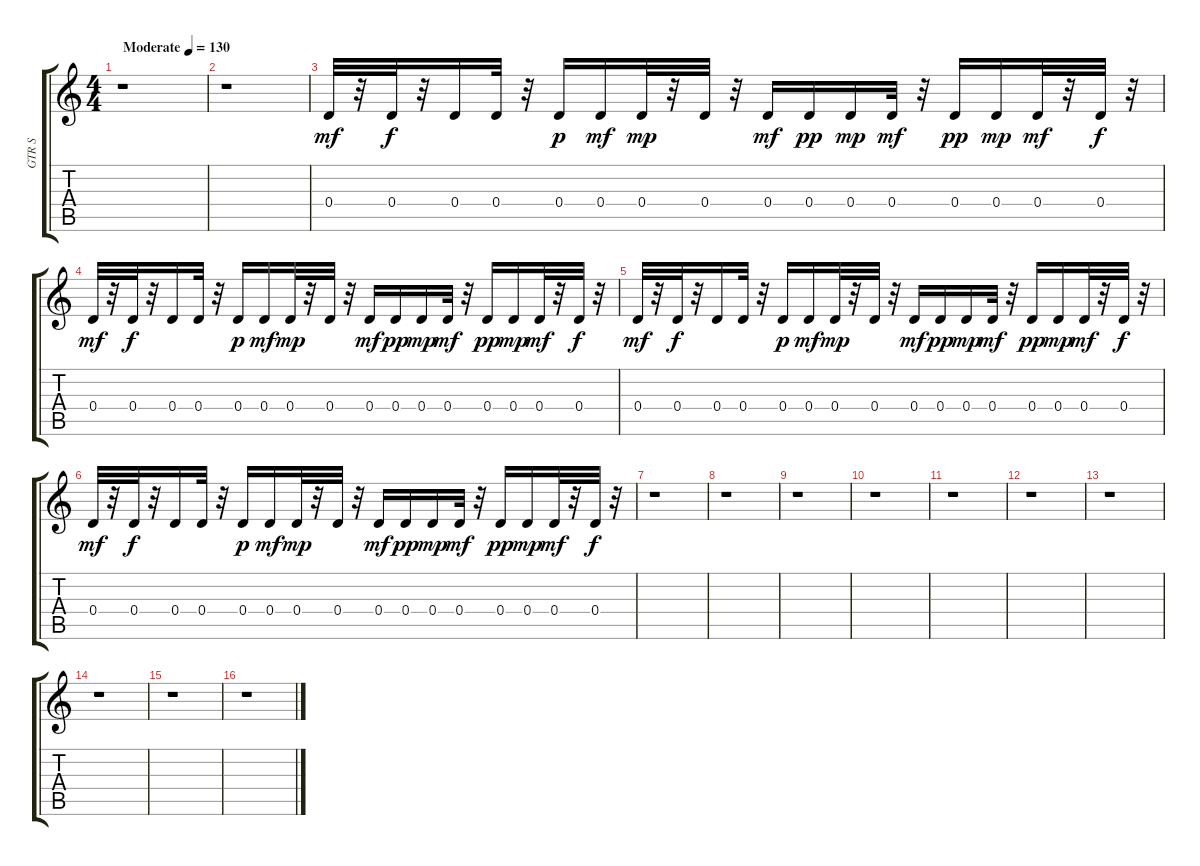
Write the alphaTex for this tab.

\track ("GTR S" "GTR S") {instrument distortionguitar}
\staff {score tabs}
\tuning (E4 B3 G3 D3 A2 E2) {hide}
\ts (4 4)
\tempo (130 "Moderate")
\clef g2
\ks c
r.1{dy mf instrument distortionguitar} |
r.1 |
0.4.32 r.32 0.4.32{dy f} r.32 0.4.16 0.4.32 r.32 0.4.16{dy p} 0.4.16{dy mf} 0.4.32{dy mp} r.32 0.4.32 r.32 0.4.16{dy mf} 0.4.16{dy pp} 0.4.16{dy mp} 0.4.32{dy mf} r.32 0.4.16{dy pp} 0.4.16{dy mp} 0.4.32{dy mf} r.32 0.4.32{dy f} r.32 |
0.4.32{dy mf} r.32 0.4.32{dy f} r.32 0.4.16 0.4.32 r.32 0.4.16{dy p} 0.4.16{dy mf} 0.4.32{dy mp} r.32 0.4.32 r.32 0.4.16{dy mf} 0.4.16{dy pp} 0.4.16{dy mp} 0.4.32{dy mf} r.32 0.4.16{dy pp} 0.4.16{dy mp} 0.4.32{dy mf} r.32 0.4.32{dy f} r.32 |
0.4.32{dy mf} r.32 0.4.32{dy f} r.32 0.4.16 0.4.32 r.32 0.4.16{dy p} 0.4.16{dy mf} 0.4.32{dy mp} r.32 0.4.32 r.32 0.4.16{dy mf} 0.4.16{dy pp} 0.4.16{dy mp} 0.4.32{dy mf} r.32 0.4.16{dy pp} 0.4.16{dy mp} 0.4.32{dy mf} r.32 0.4.32{dy f} r.32 |
0.4.32{dy mf} r.32 0.4.32{dy f} r.32 0.4.16 0.4.32 r.32 0.4.16{dy p} 0.4.16{dy mf} 0.4.32{dy mp} r.32 0.4.32 r.32 0.4.16{dy mf} 0.4.16{dy pp} 0.4.16{dy mp} 0.4.32{dy mf} r.32 0.4.16{dy pp} 0.4.16{dy mp} 0.4.32{dy mf} r.32 0.4.32{dy f} r.32 |
r.1 |
r.1 |
r.1 |
r.1 |
r.1 |
r.1 |
r.1 |
r.1 |
r.1 |
r.1
